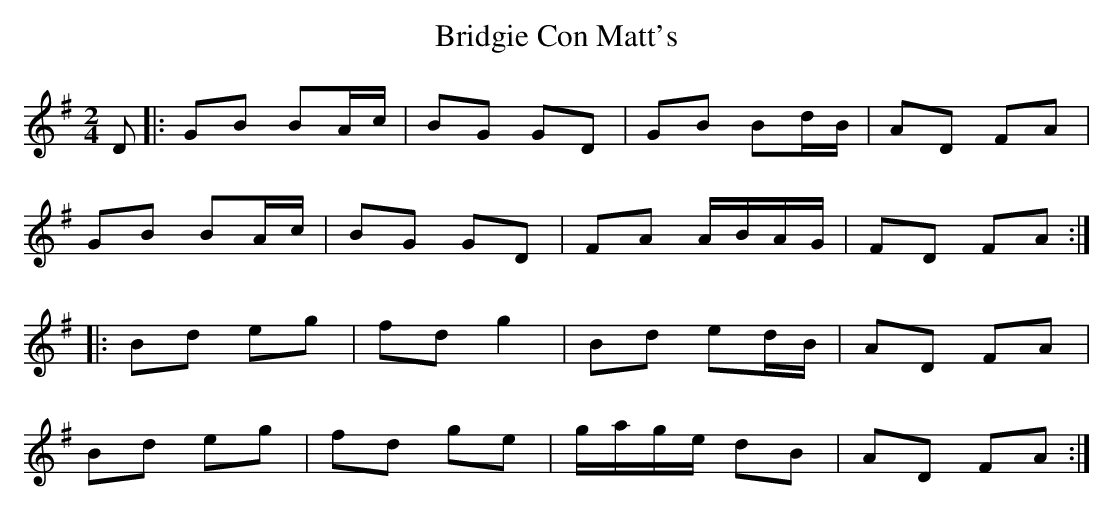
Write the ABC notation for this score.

X:1
T: Bridgie Con Matt's
M: 2/4
L: 1/8
K: Gmaj
D|:GB BA/c/|BG GD|GB Bd/B/|AD FA|
GB BA/c/|BG GD|FA A/B/A/G/|FD FA:|
|:Bd eg|fd g2|Bd ed/B/|AD FA|
Bd eg|fd ge|g/a/g/e/ dB|AD FA:|
